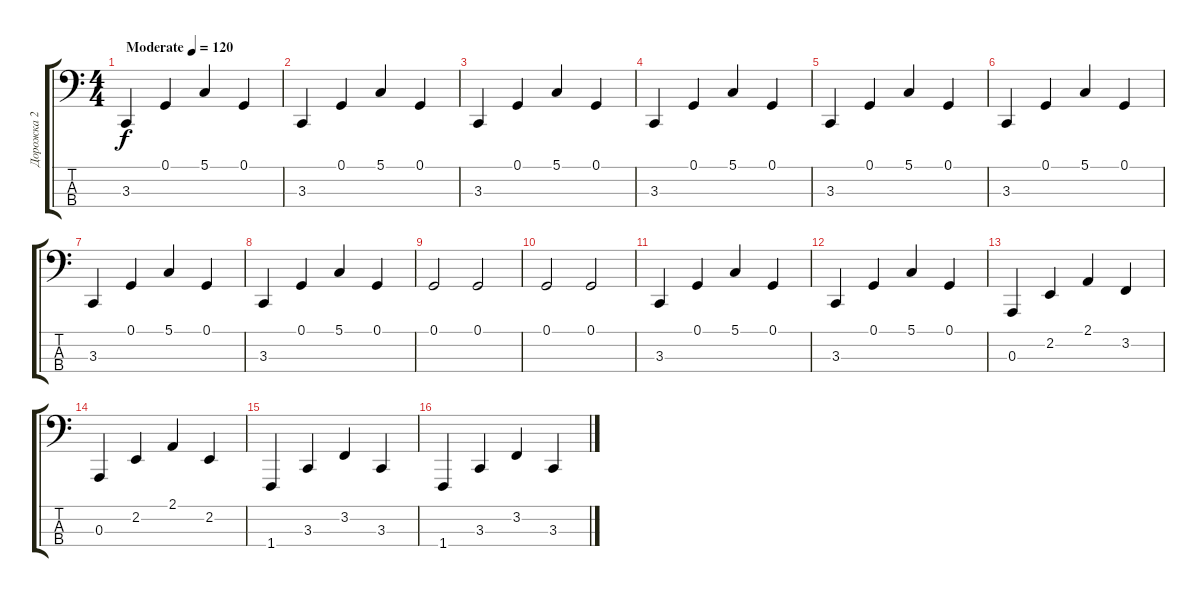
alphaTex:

\track ("Дорожка 2" "Дорожка 2") {instrument acousticgrandpiano}
\staff {score tabs}
\tuning (G2 D2 A1 E1) {hide}
\ts (4 4)
\tempo (120 "Moderate")
\clef f4
\ks c
3.3.4{dy f instrument acousticgrandpiano} 0.1.4 5.1.4 0.1.4 |
3.3.4 0.1.4 5.1.4 0.1.4 |
3.3.4 0.1.4 5.1.4 0.1.4 |
3.3.4 0.1.4 5.1.4 0.1.4 |
3.3.4 0.1.4 5.1.4 0.1.4 |
3.3.4 0.1.4 5.1.4 0.1.4 |
3.3.4 0.1.4 5.1.4 0.1.4 |
3.3.4 0.1.4 5.1.4 0.1.4 |
0.1.2 0.1.2 |
0.1.2 0.1.2 |
3.3.4 0.1.4 5.1.4 0.1.4 |
3.3.4 0.1.4 5.1.4 0.1.4 |
0.3.4 2.2.4 2.1.4 3.2.4 |
0.3.4 2.2.4 2.1.4 2.2.4 |
1.4.4 3.3.4 3.2.4 3.3.4 |
1.4.4 3.3.4 3.2.4 3.3.4
